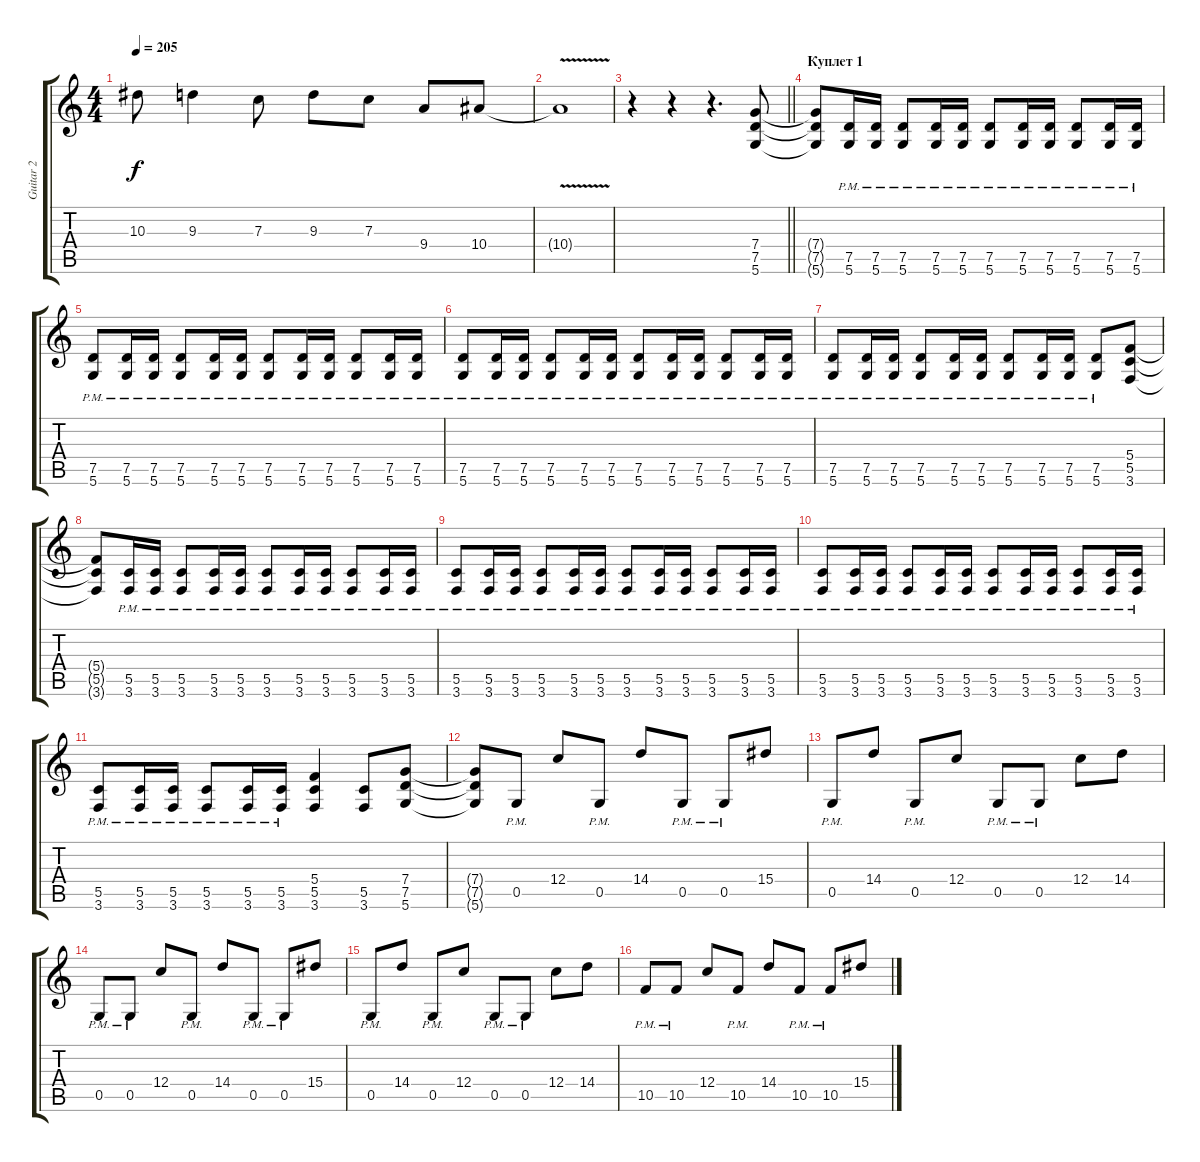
\track ("Guitar 2" "Guitar 2") {instrument overdrivenguitar}
\staff {score tabs}
\tuning (D4 A3 F3 C3 G2 D2) {hide}
\ts (4 4)
\tempo 205
\clef g2
\ks c
10.3{t}.8{dy f} 9.3.4 7.3.8 9.3.8 7.3.8 9.4.8 10.4.8 |
10.4{v t}.1 |
\barLineRight lightlight
r.4 r.4 r.4{d} (7.4 7.5 5.6).8 |
\section ("" "Куплет 1")
(7.4{t} 7.5{t} 5.6{t}).8 (7.5{pm} 5.6{pm}).16 (7.5{pm} 5.6{pm}).16 (7.5{pm} 5.6{pm}).8 (7.5{pm} 5.6{pm}).16 (7.5{pm} 5.6{pm}).16 (7.5{pm} 5.6{pm}).8 (7.5{pm} 5.6{pm}).16 (7.5{pm} 5.6{pm}).16 (7.5{pm} 5.6{pm}).8 (7.5{pm} 5.6{pm}).16 (7.5{pm} 5.6{pm}).16 |
(7.5{pm} 5.6{pm}).8 (7.5{pm} 5.6{pm}).16 (7.5{pm} 5.6{pm}).16 (7.5{pm} 5.6{pm}).8 (7.5{pm} 5.6{pm}).16 (7.5{pm} 5.6{pm}).16 (7.5{pm} 5.6{pm}).8 (7.5{pm} 5.6{pm}).16 (7.5{pm} 5.6{pm}).16 (7.5{pm} 5.6{pm}).8 (7.5{pm} 5.6{pm}).16 (7.5{pm} 5.6{pm}).16 |
(7.5{pm} 5.6{pm}).8 (7.5{pm} 5.6{pm}).16 (7.5{pm} 5.6{pm}).16 (7.5{pm} 5.6{pm}).8 (7.5{pm} 5.6{pm}).16 (7.5{pm} 5.6{pm}).16 (7.5{pm} 5.6{pm}).8 (7.5{pm} 5.6{pm}).16 (7.5{pm} 5.6{pm}).16 (7.5{pm} 5.6{pm}).8 (7.5{pm} 5.6{pm}).16 (7.5{pm} 5.6{pm}).16 |
(7.5{pm} 5.6{pm}).8 (7.5{pm} 5.6{pm}).16 (7.5{pm} 5.6{pm}).16 (7.5{pm} 5.6{pm}).8 (7.5{pm} 5.6{pm}).16 (7.5{pm} 5.6{pm}).16 (7.5{pm} 5.6{pm}).8 (7.5{pm} 5.6{pm}).16 (7.5{pm} 5.6{pm}).16 (7.5{pm} 5.6{pm}).8 (5.4 5.5 3.6).8 |
(5.4{t} 5.5{t} 3.6{t}).8 (5.5{pm} 3.6{pm}).16 (5.5{pm} 3.6{pm}).16 (5.5{pm} 3.6{pm}).8 (5.5{pm} 3.6{pm}).16 (5.5{pm} 3.6{pm}).16 (5.5{pm} 3.6{pm}).8 (5.5{pm} 3.6{pm}).16 (5.5{pm} 3.6{pm}).16 (5.5{pm} 3.6{pm}).8 (5.5{pm} 3.6{pm}).16 (5.5{pm} 3.6{pm}).16 |
(5.5{pm} 3.6{pm}).8 (5.5{pm} 3.6{pm}).16 (5.5{pm} 3.6{pm}).16 (5.5{pm} 3.6{pm}).8 (5.5{pm} 3.6{pm}).16 (5.5{pm} 3.6{pm}).16 (5.5{pm} 3.6{pm}).8 (5.5{pm} 3.6{pm}).16 (5.5{pm} 3.6{pm}).16 (5.5{pm} 3.6{pm}).8 (5.5{pm} 3.6{pm}).16 (5.5{pm} 3.6{pm}).16 |
(5.5{pm} 3.6{pm}).8 (5.5{pm} 3.6{pm}).16 (5.5{pm} 3.6{pm}).16 (5.5{pm} 3.6{pm}).8 (5.5{pm} 3.6{pm}).16 (5.5{pm} 3.6{pm}).16 (5.5{pm} 3.6{pm}).8 (5.5{pm} 3.6{pm}).16 (5.5{pm} 3.6{pm}).16 (5.5{pm} 3.6{pm}).8 (5.5{pm} 3.6{pm}).16 (5.5{pm} 3.6{pm}).16 |
(5.5{pm} 3.6{pm}).8 (5.5{pm} 3.6{pm}).16 (5.5{pm} 3.6{pm}).16 (5.5{pm} 3.6{pm}).8 (5.5{pm} 3.6{pm}).16 (5.5{pm} 3.6{pm}).16 (5.4 5.5 3.6).4 (5.5 3.6).8 (7.4 7.5 5.6).8 |
(7.4{t} 7.5{t} 5.6{t}).8 0.5{pm}.8 12.4.8 0.5{pm}.8 14.4.8 0.5{pm}.8 0.5{pm}.8 15.4.8 |
0.5{pm}.8 14.4.8 0.5{pm}.8 12.4.8 0.5{pm}.8 0.5{pm}.8 12.4.8 14.4.8 |
0.5{pm}.8 0.5{pm}.8 12.4.8 0.5{pm}.8 14.4.8 0.5{pm}.8 0.5{pm}.8 15.4.8 |
0.5{pm}.8 14.4.8 0.5{pm}.8 12.4.8 0.5{pm}.8 0.5{pm}.8 12.4.8 14.4.8 |
10.5{pm}.8 10.5{pm}.8 12.4.8 10.5{pm}.8 14.4.8 10.5{pm}.8 10.5{pm}.8 15.4.8
